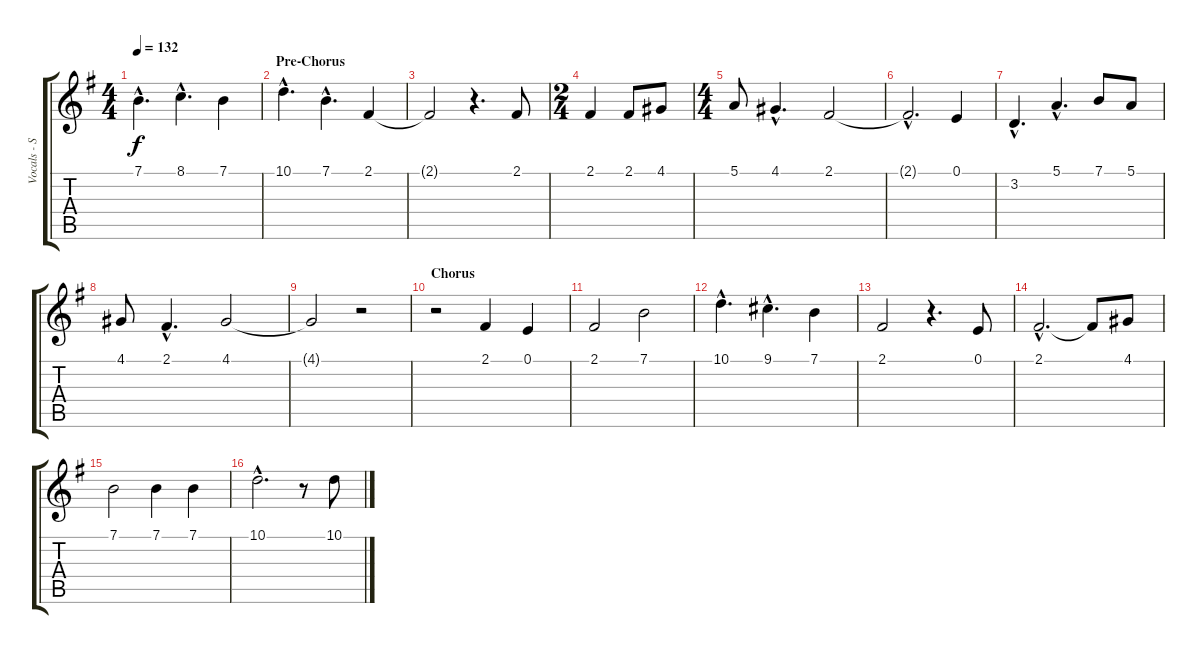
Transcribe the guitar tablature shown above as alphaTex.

\track ("Vocals - Simone Simons" "Vocals - S") {instrument choiraahs}
\staff {score tabs}
\tuning (E4 B3 G3 D3 A2 E2) {hide}
\ts (4 4)
\tempo 132
\clef g2
\ks g
7.1{hac}.4{d dy f} 8.1{hac}.4{d} 7.1.4 |
\section ("" "Pre-Chorus")
10.1{hac}.4{d} 7.1{hac}.4{d} 2.1.4 |
2.1{t}.2 r.4{d} 2.1.8 |
\ts (2 4)
2.1.4 2.1.8 4.1.8 |
\ts (4 4)
5.1.8 4.1{hac}.4{d} 2.1.2 |
2.1{hac t}.2{d} 0.1.4 |
3.2{hac}.4{d} 5.1{hac}.4{d} 7.1.8 5.1.8 |
4.1.8 2.1{hac}.4{d} 4.1.2 |
4.1{t}.2 r.2 |
\section ("" "Chorus")
r.2 2.1.4 0.1.4 |
2.1.2 7.1.2 |
10.1{hac}.4{d} 9.1{hac}.4{d} 7.1.4 |
2.1.2 r.4{d} 0.1.8 |
2.1{hac}.2{d} 2.1{t}.8 4.1.8 |
7.1.2 7.1.4 7.1.4 |
10.1{hac}.2{d} r.8 10.1.8
